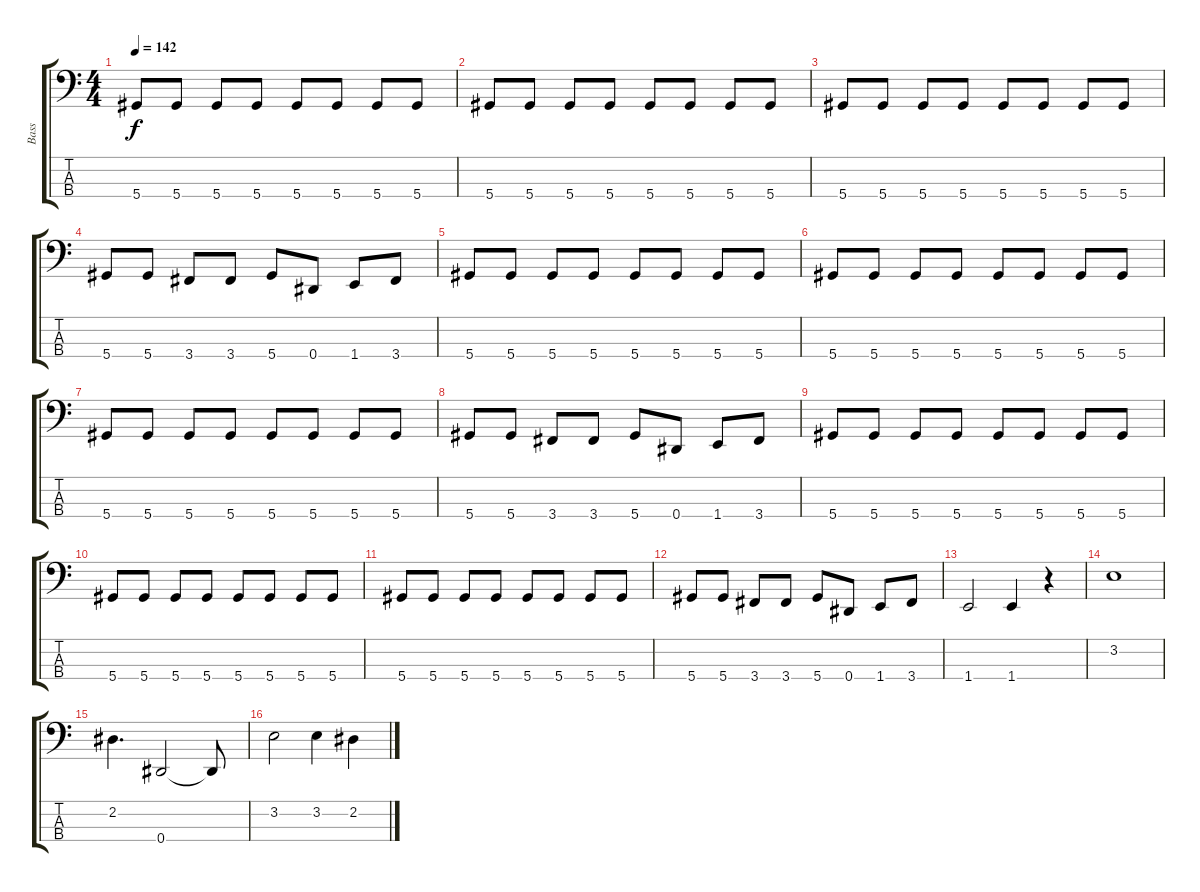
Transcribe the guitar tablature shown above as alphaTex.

\track ("Bass" "Bass") {instrument electricbasspick}
\staff {score tabs}
\tuning (Gb2 Db2 Ab1 Eb1) {hide}
\ts (4 4)
\tempo 142
\clef f4
\ks c
5.4.8{dy f} 5.4.8 5.4.8 5.4.8 5.4.8 5.4.8 5.4.8 5.4.8 |
5.4.8 5.4.8 5.4.8 5.4.8 5.4.8 5.4.8 5.4.8 5.4.8 |
5.4.8 5.4.8 5.4.8 5.4.8 5.4.8 5.4.8 5.4.8 5.4.8 |
5.4.8 5.4.8 3.4.8 3.4.8 5.4.8 0.4.8 1.4.8 3.4.8 |
5.4.8 5.4.8 5.4.8 5.4.8 5.4.8 5.4.8 5.4.8 5.4.8 |
5.4.8 5.4.8 5.4.8 5.4.8 5.4.8 5.4.8 5.4.8 5.4.8 |
5.4.8 5.4.8 5.4.8 5.4.8 5.4.8 5.4.8 5.4.8 5.4.8 |
5.4.8 5.4.8 3.4.8 3.4.8 5.4.8 0.4.8 1.4.8 3.4.8 |
5.4.8 5.4.8 5.4.8 5.4.8 5.4.8 5.4.8 5.4.8 5.4.8 |
5.4.8 5.4.8 5.4.8 5.4.8 5.4.8 5.4.8 5.4.8 5.4.8 |
5.4.8 5.4.8 5.4.8 5.4.8 5.4.8 5.4.8 5.4.8 5.4.8 |
5.4.8 5.4.8 3.4.8 3.4.8 5.4.8 0.4.8 1.4.8 3.4.8 |
\section ("" "")
1.4.2 1.4.4 r.4 |
3.2.1 |
2.2.4{d} 0.4.2 0.4{t}.8 |
3.2.2 3.2.4 2.2.4
